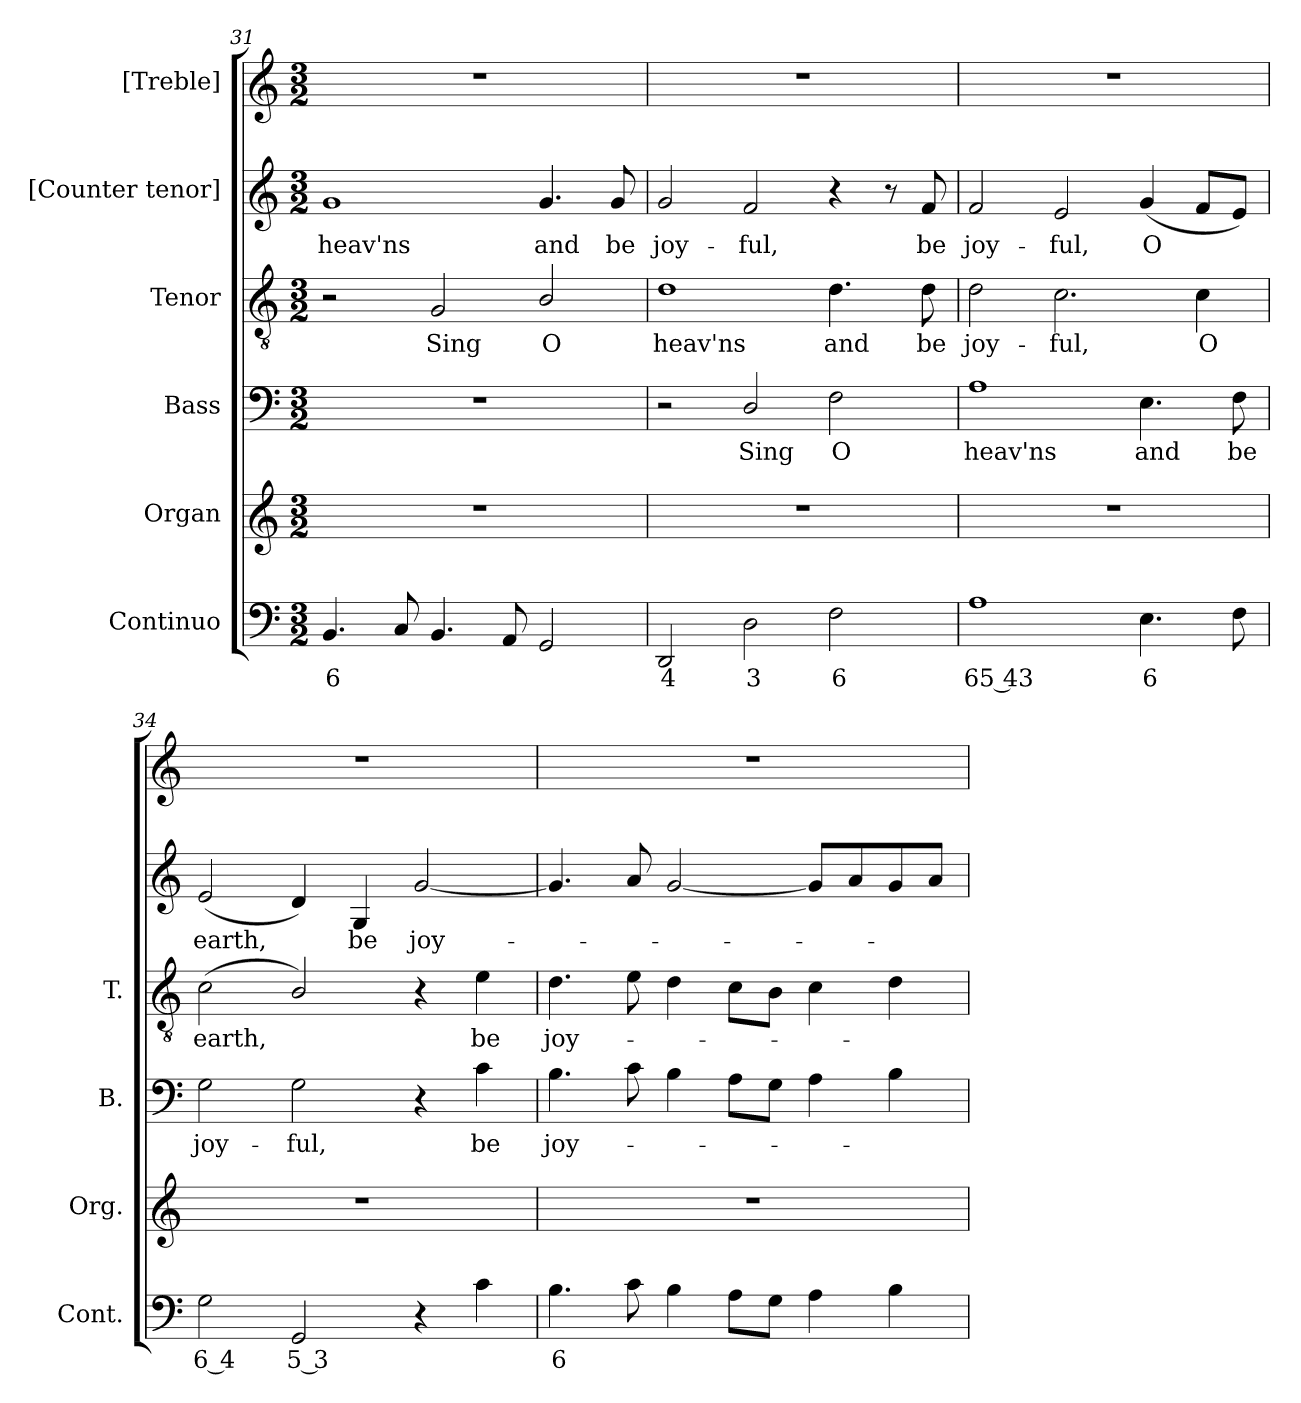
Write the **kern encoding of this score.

**kern	**text	**kern	**kern	**text	**kern	**text	**kern	**text	**kern
*part6	*part6	*part5	*part4	*part4	*part3	*part3	*part2	*part2	*part1
*staff6	*staff6	*staff5	*staff4	*staff4	*staff3	*staff3	*staff2	*staff2	*staff1
*I"Continuo	*	*I"Organ	*I"Bass	*	*I"Tenor	*	*I"[Counter tenor]	*	*I"[Treble]
*I'Cont.	*	*I'Org.	*I'B.	*	*I'T.	*	*	*	*
*clefF4	*	*clefG2	*clefF4	*	*clefGv2	*	*clefG2	*	*clefG2
*	*	*	*	*	*ITrd7c12	*	*	*	*
*k[]	*	*k[]	*k[]	*	*k[]	*	*k[]	*	*k[]
*C:	*	*C:	*C:	*	*C:	*	*C:	*	*C:
*M3/2	*	*M3/2	*M3/2	*	*M3/2	*	*M3/2	*	*M3/2
=31	=31	=31	=31	=31	=31	=31	=31	=31	=31
!	!LO:LY:b:color=#000000	!LO:N:vis=1	!LO:N:vis=1	!	!	!	!	!	!
!	!	!	!	!	!	!	!	!LO:LY:b:color=#000000	!LO:N:vis=1
4.BBi/	6	1.r	1.r	.	2r	.	1gi	heav'ns	1.r
8Ci/	.	.	.	.	.	.	.	.	.
!	!	!	!	!	!	!LO:LY:b:color=#000000	!	!	!
4.BBi/	.	.	.	.	2GGi/	Sing	.	.	.
8AAi/	.	.	.	.	.	.	.	.	.
!	!	!	!	!	!	!LO:LY:b:color=#000000	!	!	!
!	!	!	!	!	!	!	!	!LO:LY:b:color=#000000	!
2GGi/	.	.	.	.	2BBi/	O	4.gi/	and	.
!	!	!	!	!	!	!	!	!LO:LY:b:color=#000000	!
.	.	.	.	.	.	.	8gi/	be	.
=32	=32	=32	=32	=32	=32	=32	=32	=32	=32
!	!LO:LY:b:color=#000000	!LO:N:vis=1	!	!	!	!	!	!	!
!	!	!	!	!	!	!LO:LY:b:color=#000000	!	!	!
!	!	!	!	!	!	!	!	!LO:LY:b:color=#000000	!LO:N:vis=1
2DDi/	4	1.r	2r	.	1Di	heav'ns	2gi/	joy-	1.r
!	!LO:LY:b:color=#000000	!	!	!	!	!	!	!	!
!	!	!	!	!LO:LY:b:color=#000000	!	!	!	!	!
!	!	!	!	!	!	!	!	!LO:LY:b:color=#000000	!
2Di\	3	.	2Di/	Sing	.	.	2fi/	-ful,	.
!	!LO:LY:b:color=#000000	!	!	!	!	!	!	!	!
!	!	!	!	!LO:LY:b:color=#000000	!	!	!	!	!
!	!	!	!	!	!	!LO:LY:b:color=#000000	!	!	!
2Fi\	6	.	2Fi\	O	4.Di\	and	4r	.	.
.	.	.	.	.	.	.	8r	.	.
!	!	!	!	!	!	!LO:LY:b:color=#000000	!	!	!
!	!	!	!	!	!	!	!	!LO:LY:b:color=#000000	!
.	.	.	.	.	8Di\	be	8fi/	be	.
=33	=33	=33	=33	=33	=33	=33	=33	=33	=33
!	!LO:LY:b:color=#000000	!LO:N:vis=1	!	!	!	!	!	!	!
!	!	!	!	!LO:LY:b:color=#000000	!	!	!	!	!
!	!	!	!	!	!	!LO:LY:b:color=#000000	!	!	!
!	!	!	!	!	!	!	!	!LO:LY:b:color=#000000	!LO:N:vis=1
1Ai	65 43	1.r	1Ai	heav'ns	2Di\	joy-	2fi/	joy-	1.r
!	!	!	!	!	!	!LO:LY:b:color=#000000	!	!	!
!	!	!	!	!	!	!	!	!LO:LY:b:color=#000000	!
.	.	.	.	.	2.Ci\	-ful,	2ei/	-ful,	.
!	!LO:LY:b:color=#000000	!	!	!	!	!	!	!	!
!	!	!	!	!LO:LY:b:color=#000000	!	!	!	!	!
!	!	!	!	!	!	!	!	!LO:LY:b:color=#000000	!
4.Ei\	6	.	4.Ei\	and	.	.	(4gi/	O	.
!	!	!	!	!	!	!LO:LY:b:color=#000000	!	!	!
.	.	.	.	.	4Ci\	O	8fi/L	.	.
!	!	!	!	!LO:LY:b:color=#000000	!	!	!	!	!
8Fi\	.	.	8Fi\	be	.	.	8ei/J)	.	.
=34	=34	=34	=34	=34	=34	=34	=34	=34	=34
!	!LO:LY:b:color=#000000	!LO:N:vis=1	!	!	!	!	!	!	!
!	!	!	!	!LO:LY:b:color=#000000	!	!	!	!	!
!	!	!	!	!	!	!LO:LY:b:color=#000000	!	!	!
!	!	!	!	!	!	!	!	!LO:LY:b:color=#000000	!LO:N:vis=1
2Gi\	6 4	1.r	2Gi\	joy-	(2Ci\	earth,	(2ei/	earth,	1.r
!	!LO:LY:b:color=#000000	!	!	!	!	!	!	!	!
!	!	!	!	!LO:LY:b:color=#000000	!	!	!	!	!
2GGi/	5 3	.	2Gi\	-ful,	2BBi/)	.	4di/)	.	.
!	!	!	!	!	!	!	!	!LO:LY:b:color=#000000	!
.	.	.	.	.	.	.	4Gi/	be	.
!	!	!	!	!	!	!	!	!LO:LY:b:color=#000000	!
4r	.	.	4r	.	4r	.	[2gi/	joy-	.
!	!	!	!	!LO:LY:b:color=#000000	!	!	!	!	!
!	!	!	!	!	!	!LO:LY:b:color=#000000	!	!	!
4ci\	.	.	4ci\	be	4Ei\	be	.	.	.
!!LO:PB:g=z
=35	=35	=35	=35	=35	=35	=35	=35	=35	=35
!	!LO:LY:b:color=#000000	!LO:N:vis=1	!	!	!	!	!	!	!
!	!	!	!	!LO:LY:b:color=#000000	!	!	!	!	!
!	!	!	!	!	!	!LO:LY:b:color=#000000	!	!	!LO:N:vis=1
4.Bi\	6	1.r	4.Bi\	joy-	4.Di\	joy-	4.gi/]	.	1.r
8ci\	.	.	8ci\	.	8Ei\	.	8ai/	.	.
4Bi\	.	.	4Bi\	.	4Di\	.	[2gi/	.	.
8Ai\L	.	.	8Ai\L	.	8Ci\L	.	.	.	.
8Gi\J	.	.	8Gi\J	.	8BBi\J	.	.	.	.
4Ai\	.	.	4Ai\	.	4Ci\	.	8gi/L]	.	.
.	.	.	.	.	.	.	8ai/	.	.
4Bi\	.	.	4Bi\	.	4Di\	.	8gi/	.	.
.	.	.	.	.	.	.	8ai/J	.	.
=	=	=	=	=	=	=	=	=	=
*-	*-	*-	*-	*-	*-	*-	*-	*-	*-
